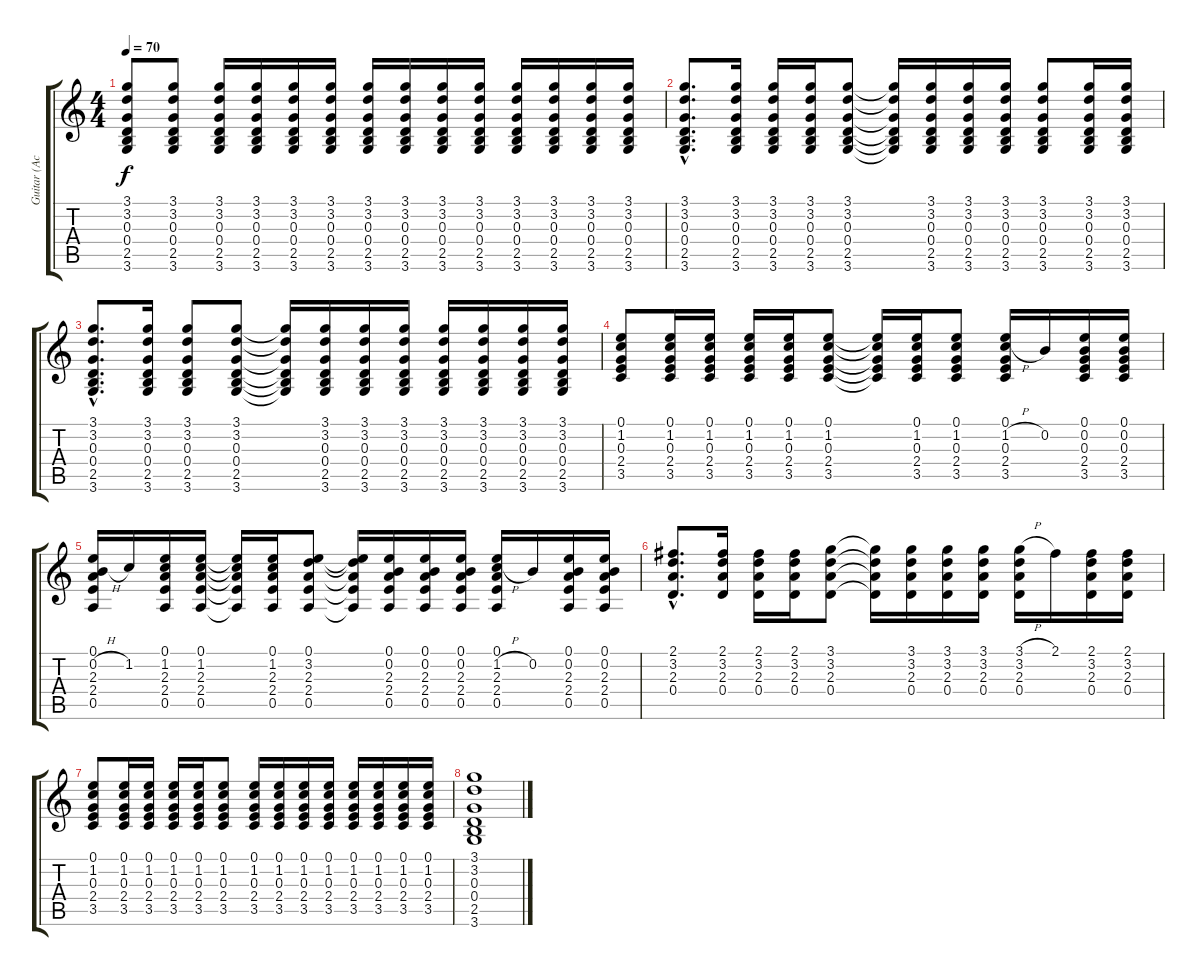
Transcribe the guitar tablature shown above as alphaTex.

\track ("Guitar (Acou. 2)" "Guitar (Ac") {instrument acousticguitarsteel}
\staff {score tabs}
\tuning (E4 B3 G3 D3 A2 E2) {hide}
\ts (4 4)
\tempo 70
\clef g2
\ks c
(3.1 3.2 0.3 0.4 2.5 3.6).8{dy f} (3.1 3.2 0.3 0.4 2.5 3.6).8 (3.1 3.2 0.3 0.4 2.5 3.6).16 (3.1 3.2 0.3 0.4 2.5 3.6).16 (3.1 3.2 0.3 0.4 2.5 3.6).16 (3.1 3.2 0.3 0.4 2.5 3.6).16 (3.1 3.2 0.3 0.4 2.5 3.6).16 (3.1 3.2 0.3 0.4 2.5 3.6).16 (3.1 3.2 0.3 0.4 2.5 3.6).16 (3.1 3.2 0.3 0.4 2.5 3.6).16 (3.1 3.2 0.3 0.4 2.5 3.6).16 (3.1 3.2 0.3 0.4 2.5 3.6).16 (3.1 3.2 0.3 0.4 2.5 3.6).16 (3.1 3.2 0.3 0.4 2.5 3.6).16 |
(3.1{hac} 3.2{hac} 0.3{hac} 0.4{hac} 2.5{hac} 3.6{hac}).8{d} (3.1 3.2 0.3 0.4 2.5 3.6).16 (3.1 3.2 0.3 0.4 2.5 3.6).16 (3.1 3.2 0.3 0.4 2.5 3.6).16 (3.1 3.2 0.3 0.4 2.5 3.6).8 (3.1{t} 3.2{t} 0.3{t} 0.4{t} 2.5{t} 3.6{t}).16 (3.1 3.2 0.3 0.4 2.5 3.6).16 (3.1 3.2 0.3 0.4 2.5 3.6).16 (3.1 3.2 0.3 0.4 2.5 3.6).16 (3.1 3.2 0.3 0.4 2.5 3.6).8 (3.1 3.2 0.3 0.4 2.5 3.6).16 (3.1 3.2 0.3 0.4 2.5 3.6).16 |
(3.1{hac} 3.2{hac} 0.3{hac} 0.4{hac} 2.5{hac} 3.6{hac}).8{d} (3.1 3.2 0.3 0.4 2.5 3.6).16 (3.1 3.2 0.3 0.4 2.5 3.6).8 (3.1 3.2 0.3 0.4 2.5 3.6).8 (3.1{t} 3.2{t} 0.3{t} 0.4{t} 2.5{t} 3.6{t}).16 (3.1 3.2 0.3 0.4 2.5 3.6).16 (3.1 3.2 0.3 0.4 2.5 3.6).16 (3.1 3.2 0.3 0.4 2.5 3.6).16 (3.1 3.2 0.3 0.4 2.5 3.6).16 (3.1 3.2 0.3 0.4 2.5 3.6).16 (3.1 3.2 0.3 0.4 2.5 3.6).16 (3.1 3.2 0.3 0.4 2.5 3.6).16 |
(0.1 1.2 0.3 2.4 3.5).8 (0.1 1.2 0.3 2.4 3.5).16 (0.1 1.2 0.3 2.4 3.5).16 (0.1 1.2 0.3 2.4 3.5).16 (0.1 1.2 0.3 2.4 3.5).16 (0.1 1.2 0.3 2.4 3.5).8 (0.1{t} 1.2{t} 0.3{t} 2.4{t} 3.5{t}).16 (0.1 1.2 0.3 2.4 3.5).16 (0.1 1.2 0.3 2.4 3.5).8 (0.1 1.2{h} 0.3 2.4 3.5).16 0.2.16 (0.1 0.2 0.3 2.4 3.5).16 (0.1 0.2 0.3 2.4 3.5).16 |
(0.1 0.2{h} 2.3 2.4 0.5).16 1.2.16 (0.1 1.2 2.3 2.4 0.5).16 (0.1 1.2 2.3 2.4 0.5).16 (0.1{t} 1.2{t} 2.3{t} 2.4{t} 0.5{t}).16 (0.1 1.2 2.3 2.4 0.5).16 (0.1 3.2 2.3 2.4 0.5).8 (0.1{t} 3.2{t} 2.3{t} 2.4{t} 0.5{t}).16 (0.1 0.2 2.3 2.4 0.5).16 (0.1 0.2 2.3 2.4 0.5).16 (0.1 0.2 2.3 2.4 0.5).16 (0.1 1.2{h} 2.3 2.4 0.5).16 0.2.16 (0.1 0.2 2.3 2.4 0.5).16 (0.1 0.2 2.3 2.4 0.5).16 |
(2.1{hac} 3.2{hac} 2.3{hac} 0.4{hac}).8{d} (2.1 3.2 2.3 0.4).16 (2.1 3.2 2.3 0.4).16 (2.1 3.2 2.3 0.4).16 (3.1 3.2 2.3 0.4).8 (3.1{t} 3.2{t} 2.3{t} 0.4{t}).16 (3.1 3.2 2.3 0.4).16 (3.1 3.2 2.3 0.4).16 (3.1 3.2 2.3 0.4).16 (3.1{h} 3.2 2.3 0.4).16 2.1.16 (2.1 3.2 2.3 0.4).16 (2.1 3.2 2.3 0.4).16 |
(0.1 1.2 0.3 2.4 3.5).8{volume 11 instrument acousticguitarsteel} (0.1 1.2 0.3 2.4 3.5).16{volume 11 instrument acousticguitarsteel} (0.1 1.2 0.3 2.4 3.5).16{volume 11 instrument acousticguitarsteel} (0.1 1.2 0.3 2.4 3.5).16{volume 11 instrument acousticguitarsteel} (0.1 1.2 0.3 2.4 3.5).16{volume 11 instrument acousticguitarsteel} (0.1 1.2 0.3 2.4 3.5).8{volume 10 instrument acousticguitarsteel} (0.1 1.2 0.3 2.4 3.5).16{volume 10 instrument acousticguitarsteel} (0.1 1.2 0.3 2.4 3.5).16{volume 9 instrument acousticguitarsteel} (0.1 1.2 0.3 2.4 3.5).16{volume 9 instrument acousticguitarsteel} (0.1 1.2 0.3 2.4 3.5).16{volume 8 instrument acousticguitarsteel} (0.1 1.2 0.3 2.4 3.5).16{volume 8 instrument acousticguitarsteel} (0.1 1.2 0.3 2.4 3.5).16{volume 7 instrument acousticguitarsteel} (0.1 1.2 0.3 2.4 3.5).16{volume 6 instrument acousticguitarsteel} (0.1 1.2 0.3 2.4 3.5).16{volume 7 instrument acousticguitarsteel} |
(3.1 3.2 0.3 0.4 2.5 3.6).1{volume 8 instrument acousticguitarsteel}
